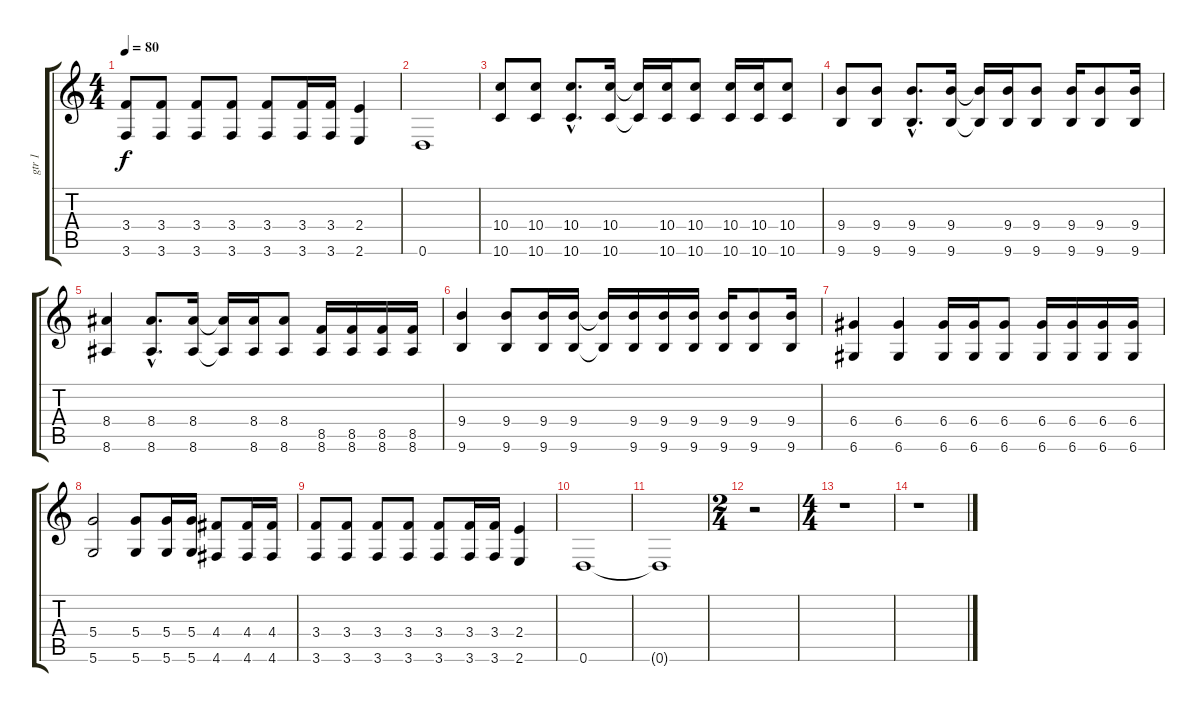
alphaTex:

\track ("gtr 1" "gtr 1") {instrument acousticguitarnylon}
\staff {score tabs}
\tuning (E4 B3 G3 D3 A2 D2) {hide}
\ts (4 4)
\tempo 80
\clef g2
\ks c
(3.4 3.6).8{dy f} (3.4 3.6).8 (3.4 3.6).8 (3.4 3.6).8 (3.4 3.6).8 (3.4 3.6).16 (3.4 3.6).16 (2.4 2.6).4 |
0.6.1 |
(10.4 10.6).8 (10.4 10.6).8 (10.4{hac} 10.6{hac}).8{d} (10.4 10.6).16 (10.4{t} 10.6{t}).16 (10.4 10.6).16 (10.4 10.6).8 (10.4 10.6).16 (10.4 10.6).16 (10.4 10.6).8 |
(9.4 9.6).8 (9.4 9.6).8 (9.4{hac} 9.6{hac}).8{d} (9.4 9.6).16 (9.4{t} 9.6{t}).16 (9.4 9.6).16 (9.4 9.6).8 (9.4 9.6).16 (9.4 9.6).8 (9.4 9.6).16 |
(8.4 8.6).4 (8.4{hac} 8.6{hac}).8{d} (8.4 8.6).16 (8.4{t} 8.6{t}).16 (8.4 8.6).16 (8.4 8.6).8 (8.5 8.6).16 (8.5 8.6).16 (8.5 8.6).16 (8.5 8.6).16 |
(9.4 9.6).4 (9.4 9.6).8 (9.4 9.6).16 (9.4 9.6).16 (9.4{t} 9.6{t}).16 (9.4 9.6).16 (9.4 9.6).16 (9.4 9.6).16 (9.4 9.6).16 (9.4 9.6).8 (9.4 9.6).16 |
(6.4 6.6).4 (6.4 6.6).4 (6.4 6.6).16 (6.4 6.6).16 (6.4 6.6).8 (6.4 6.6).16 (6.4 6.6).16 (6.4 6.6).16 (6.4 6.6).16 |
(5.4 5.6).2 (5.4 5.6).8 (5.4 5.6).16 (5.4 5.6).16 (4.4 4.6).8 (4.4 4.6).16 (4.4 4.6).16 |
(3.4 3.6).8 (3.4 3.6).8 (3.4 3.6).8 (3.4 3.6).8 (3.4 3.6).8 (3.4 3.6).16 (3.4 3.6).16 (2.4 2.6).4 |
0.6.1 |
0.6{t}.1 |
\ts (2 4)
r.2 |
\ts (4 4)
r.1 |
r.1
